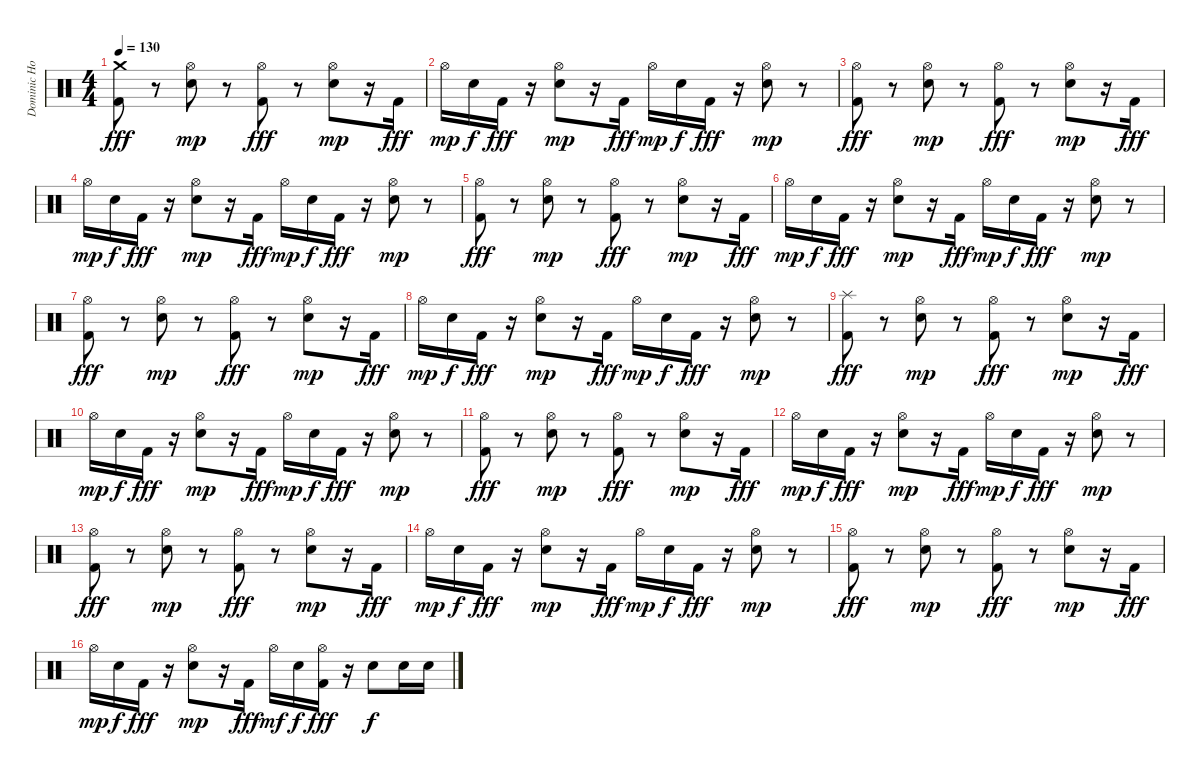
\track ("Dominic Howard" "Dominic Ho") {instrument percussion}
\staff {score}
\articulation defaults
\ts (4 4)
\tempo 130
\clef neutral
\ks c
("Crash medium (hit)" "Kick (hit) 2").8{dy fff} r.8 ("Hi-Hat (open)" "Electric Snare (hit)").8{dy mp} r.8 ("Hi-Hat (open)" "Kick (hit) 2").8{dy fff} r.8 ("Hi-Hat (open)" "Electric Snare (hit)").8{dy mp} r.16 "Kick (hit) 2".16{dy fff} |
"Hi-Hat (open)".16{dy mp} "Electric Snare (hit)".16{dy f} "Kick (hit) 2".16{dy fff} r.16 ("Hi-Hat (open)" "Electric Snare (hit)").8{dy mp} r.16 "Kick (hit) 2".16{dy fff} "Hi-Hat (open)".16{dy mp} "Electric Snare (hit)".16{dy f} "Kick (hit) 2".16{dy fff} r.16 ("Hi-Hat (open)" "Electric Snare (hit)").8{dy mp} r.8 |
("Hi-Hat (open)" "Kick (hit) 2").8{dy fff} r.8 ("Hi-Hat (open)" "Electric Snare (hit)").8{dy mp} r.8 ("Hi-Hat (open)" "Kick (hit) 2").8{dy fff} r.8 ("Hi-Hat (open)" "Electric Snare (hit)").8{dy mp} r.16 "Kick (hit) 2".16{dy fff} |
"Hi-Hat (open)".16{dy mp} "Electric Snare (hit)".16{dy f} "Kick (hit) 2".16{dy fff} r.16 ("Hi-Hat (open)" "Electric Snare (hit)").8{dy mp} r.16 "Kick (hit) 2".16{dy fff} "Hi-Hat (open)".16{dy mp} "Electric Snare (hit)".16{dy f} "Kick (hit) 2".16{dy fff} r.16 ("Hi-Hat (open)" "Electric Snare (hit)").8{dy mp} r.8 |
("Hi-Hat (open)" "Kick (hit) 2").8{dy fff} r.8 ("Hi-Hat (open)" "Electric Snare (hit)").8{dy mp} r.8 ("Hi-Hat (open)" "Kick (hit) 2").8{dy fff} r.8 ("Hi-Hat (open)" "Electric Snare (hit)").8{dy mp} r.16 "Kick (hit) 2".16{dy fff} |
"Hi-Hat (open)".16{dy mp} "Electric Snare (hit)".16{dy f} "Kick (hit) 2".16{dy fff} r.16 ("Hi-Hat (open)" "Electric Snare (hit)").8{dy mp} r.16 "Kick (hit) 2".16{dy fff} "Hi-Hat (open)".16{dy mp} "Electric Snare (hit)".16{dy f} "Kick (hit) 2".16{dy fff} r.16 ("Hi-Hat (open)" "Electric Snare (hit)").8{dy mp} r.8 |
("Hi-Hat (open)" "Kick (hit) 2").8{dy fff} r.8 ("Hi-Hat (open)" "Electric Snare (hit)").8{dy mp} r.8 ("Hi-Hat (open)" "Kick (hit) 2").8{dy fff} r.8 ("Hi-Hat (open)" "Electric Snare (hit)").8{dy mp} r.16 "Kick (hit) 2".16{dy fff} |
"Hi-Hat (open)".16{dy mp} "Electric Snare (hit)".16{dy f} "Kick (hit) 2".16{dy fff} r.16 ("Hi-Hat (open)" "Electric Snare (hit)").8{dy mp} r.16 "Kick (hit) 2".16{dy fff} "Hi-Hat (open)".16{dy mp} "Electric Snare (hit)".16{dy f} "Kick (hit) 2".16{dy fff} r.16 ("Hi-Hat (open)" "Electric Snare (hit)").8{dy mp} r.8 |
("Splash (hit)" "Kick (hit) 2").8{dy fff} r.8 ("Hi-Hat (open)" "Electric Snare (hit)").8{dy mp} r.8 ("Hi-Hat (open)" "Kick (hit) 2").8{dy fff} r.8 ("Hi-Hat (open)" "Electric Snare (hit)").8{dy mp} r.16 "Kick (hit) 2".16{dy fff} |
"Hi-Hat (open)".16{dy mp} "Electric Snare (hit)".16{dy f} "Kick (hit) 2".16{dy fff} r.16 ("Hi-Hat (open)" "Electric Snare (hit)").8{dy mp} r.16 "Kick (hit) 2".16{dy fff} "Hi-Hat (open)".16{dy mp} "Electric Snare (hit)".16{dy f} "Kick (hit) 2".16{dy fff} r.16 ("Hi-Hat (open)" "Electric Snare (hit)").8{dy mp} r.8 |
("Hi-Hat (open)" "Kick (hit) 2").8{dy fff} r.8 ("Hi-Hat (open)" "Electric Snare (hit)").8{dy mp} r.8 ("Hi-Hat (open)" "Kick (hit) 2").8{dy fff} r.8 ("Hi-Hat (open)" "Electric Snare (hit)").8{dy mp} r.16 "Kick (hit) 2".16{dy fff} |
"Hi-Hat (open)".16{dy mp} "Electric Snare (hit)".16{dy f} "Kick (hit) 2".16{dy fff} r.16 ("Hi-Hat (open)" "Electric Snare (hit)").8{dy mp} r.16 "Kick (hit) 2".16{dy fff} "Hi-Hat (open)".16{dy mp} "Electric Snare (hit)".16{dy f} "Kick (hit) 2".16{dy fff} r.16 ("Hi-Hat (open)" "Electric Snare (hit)").8{dy mp} r.8 |
("Hi-Hat (open)" "Kick (hit) 2").8{dy fff} r.8 ("Hi-Hat (open)" "Electric Snare (hit)").8{dy mp} r.8 ("Hi-Hat (open)" "Kick (hit) 2").8{dy fff} r.8 ("Hi-Hat (open)" "Electric Snare (hit)").8{dy mp} r.16 "Kick (hit) 2".16{dy fff} |
"Hi-Hat (open)".16{dy mp} "Electric Snare (hit)".16{dy f} "Kick (hit) 2".16{dy fff} r.16 ("Hi-Hat (open)" "Electric Snare (hit)").8{dy mp} r.16 "Kick (hit) 2".16{dy fff} "Hi-Hat (open)".16{dy mp} "Electric Snare (hit)".16{dy f} "Kick (hit) 2".16{dy fff} r.16 ("Hi-Hat (open)" "Electric Snare (hit)").8{dy mp} r.8 |
("Hi-Hat (open)" "Kick (hit) 2").8{dy fff} r.8 ("Hi-Hat (open)" "Electric Snare (hit)").8{dy mp} r.8 ("Hi-Hat (open)" "Kick (hit) 2").8{dy fff} r.8 ("Hi-Hat (open)" "Electric Snare (hit)").8{dy mp} r.16 "Kick (hit) 2".16{dy fff} |
"Hi-Hat (open)".16{dy mp} "Electric Snare (hit)".16{dy f} "Kick (hit) 2".16{dy fff} r.16 ("Hi-Hat (open)" "Electric Snare (hit)").8{dy mp} r.16 "Kick (hit) 2".16{dy fff} "Hi-Hat (open)".16{dy mf} "Electric Snare (hit)".16{dy f} ("Hi-Hat (open)" "Kick (hit) 2").16{dy fff} r.16 "Electric Snare (hit)".8{dy f} "Electric Snare (hit)".16 "Electric Snare (hit)".16
